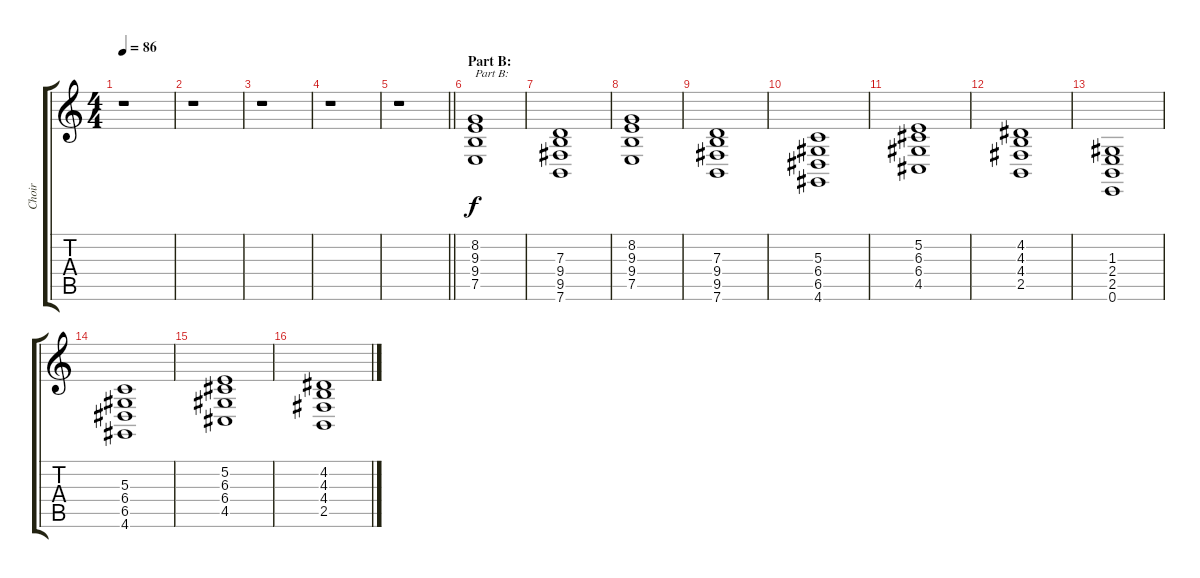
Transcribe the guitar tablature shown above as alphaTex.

\track ("Choir" "Choir") {instrument choiraahs}
\staff {score tabs}
\tuning (E4 B3 G3 D3 A2 E2) {hide}
\ts (4 4)
\tempo 86
\clef g2
\ks c
r.1{dy f} |
r.1 |
r.1 |
r.1 |
\barLineRight lightlight
r.1 |
\section ("" "Part B:")
(8.2 9.3 9.4 7.5).1{txt "Part B:"} |
(7.3 9.4 9.5 7.6).1 |
(8.2 9.3 9.4 7.5).1 |
(7.3 9.4 9.5 7.6).1 |
(5.3 6.4 6.5 4.6).1 |
(5.2 6.3 6.4 4.5).1 |
(4.2 4.3 4.4 2.5).1 |
(1.3 2.4 2.5 0.6).1 |
(5.3 6.4 6.5 4.6).1 |
(5.2 6.3 6.4 4.5).1 |
(4.2 4.3 4.4 2.5).1
